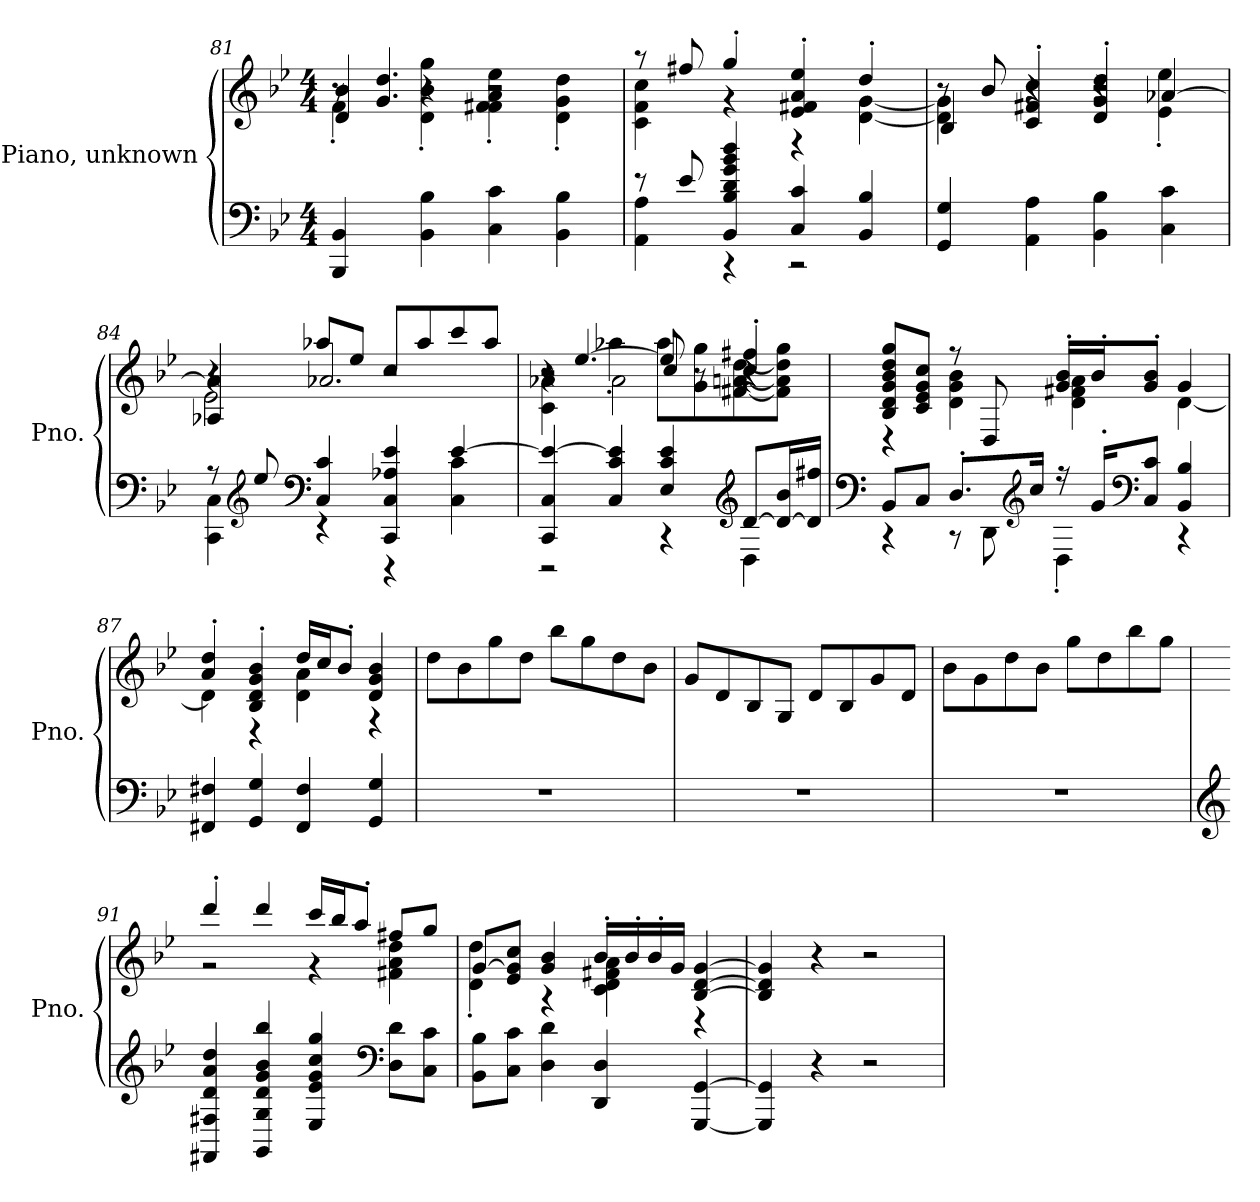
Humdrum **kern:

**kern	**kern
*part1	*part1
*staff2	*staff1
*I"Piano, unknown	*
*I'Pno.	*
*clefF4	*clefG2
*k[b-e-]	*k[b-e-]
*M4/4	*M4/4
=81	=81
*	*^
*	*	*^
4BBB-/ 4BB-/	8r	4f'\	4d/ 4b-/
.	4.g/ 4.dd/	.	.
4BB-\ 4B-\	.	4d\' 4b-\' 4gg\'	4r
4C\ 4c\	2r	4f\' 4f#X\' 4a\' 4ee-\'	2r
4BB-\ 4B-\	.	4d\' 4g\' 4dd\'	.
*	*	*v	*v
!!LO:LB:g=z
=82	=82	=82
*^	*	*
8r	4AA\ 4A\	8r	4c\ 4f\ 4cc\
8e-/	.	8ff#X/	.
4BB-/ 4B-/ 4d/ 4g/ 4b-/ 4dd/	4r	4gg'/	4r
4C/ 4c/	2r	4e-/' 4f#X/' 4a/' 4ee-/'	4r
4BB-/ 4B-/	.	4dd'/	[4d\ [4g\
*v	*v	*	*
=83	=83	=83
*	*	*^
4GG/ 4G/	8r	4d\] 4g\]	4B-/
.	8b-/	.	.
4AA\ 4A\	4c/' 4f#X/' 4cc/'	4r	4r
4BB-\ 4B-\	4d/' 4g/' 4dd/'	4r	2r
4C\ 4c\	[4a-X/	4e-\' 4ee-\'	.
=84	=84	=84	=84
*^	*	*	*
8r	4CC\ 4C\	4A-X/ 4a-/]	2e-\	4r
*clefG2	*	*	*	*
8ee-/	.	.	.	.
*clefF4	*	*	*	*
4C/ 4c/	4r	8aa-X/L	.	2.a-X/
.	.	8ee-/J	.	.
4CC/ 4C/ 4A-X/ 4e-/	4r	8cc/L	2r	.
.	.	8aa-/	.	.
[4e-/	4C\ 4c\	8ccc/	.	.
.	.	8aa-/J	.	.
!!LO:LB:g=z
=85	=85	=85	=85	=85
*	*	*	*	*^
4CC/ 4C/ 4e-/_	2r	8r	4r	2r	4c\ 4a-X\
.	.	[4.ee-/	.	.	.
4C/ 4c/ 4e-/]	.	.	4aa-X'\	.	2a-\
4E-/ 4c/ 4e-/	4r	8ee-/]	8aa-\L	4cc/	.
.	.	8r	8g\ 8gg\	.	.
*clefG2	*	*	*	*	*
[8d/L	4D\	4cc/' 4ff#X/'	[8f#X\ [8an\ [8dd\	4r	4r
16d/_ 16b-/L	.	.	8f#\] 8a\] 8dd\] 8gg\J	.	.
16d/] 16ff#X/JJ	.	.	.	.	.
*	*	*v	*v	*v	*v
=86	=86	=86
*clefF4	*	*
*	*	*^
8BB-/L	4r	8B-/ 8d/ 8g/ 8b-/ 8dd/ 8gg/L	4r
8C/J	.	8c/ 8e-/ 8g/ 8cc/J	.
8.D'/L	8r	8r	4d\ 4g\ 4b-\
.	8DD\	8D/	.
*clefG2	*	*	*
16cc/Jk	.	.	.
16r	4D'\	16g/' 16b-/'LL	4d\ 4f#X\ 4a\
16g'/KL	.	16b-'/J	.
*clefF4	*	*	*
8C/ 8c/J	.	8g/' 8b-/'J	.
4BB-/ 4B-/	4r	4g/	[4d\
*v	*v	*	*
=87	=87	=87
4FF#X/ 4F#X/	4a/' 4dd/'	4d\]
4GG/ 4G/	4B-/' 4d/' 4g/' 4b-/'	4r
4FF#/ 4F#/	16dd/LL	4d\ 4a\
.	16cc/J	.
.	8b-'/J	.
4GG/ 4G/	4d/ 4g/ 4b-/	4r
*	*v	*v
!!LO:LB:g=z
=88	=88
1r	8dd\L
.	8b-\
.	8gg\
.	8dd\J
.	8bb-\L
.	8gg\
.	8dd\
.	8b-\J
=89	=89
1r	8g/L
.	8d/
.	8B-/
.	8G/J
.	8d/L
.	8B-/
.	8g/
.	8d/J
=90	=90
1r	8b-\L
.	8g\
.	8dd\
.	8b-\J
.	8gg\L
.	8dd\
.	8bb-\
.	8gg\J
=91	=91
*clefG2	*
*	*^
4FF#X/ 4F#X/ 4d/ 4a/ 4dd/	4ddd'/	2r
4GG/ 4G/ 4d/ 4g/ 4b-/ 4bb-/	4ddd/	.
4E-/ 4e-/ 4g/ 4cc/ 4gg/	16ccc/LL	4r
.	16bb-/J	.
.	8aa'/J	.
*clefF4	*	*
8D\ 8d\L	8ff#X/L	4f#X\ 4a\ 4dd\
8C\ 8c\J	8gg/J	.
!!LO:LB:g=z	!!
=92	=92	=92
8BB-\ 8B-\L	[8g/L	4d\' 4dd\'
8C\ 8c\J	8e-/ 8g/] 8cc/J	.
4D\ 4d\	4g/ 4b-/	4r
4DD/ 4D/	16b-'/LL	4c\ 4d\ 4f#X\ 4a\
.	16b-'/	.
.	16b-'/	.
.	16g/JJ	.
[4GGG/ [4GG/	[4B-/ [4d/ [4g/	4r
*	*v	*v
=93	=93
4GGG/] 4GG/]	4B-/] 4d/] 4g/]
4r	4r
2r	2r
=	=
*-	*-
